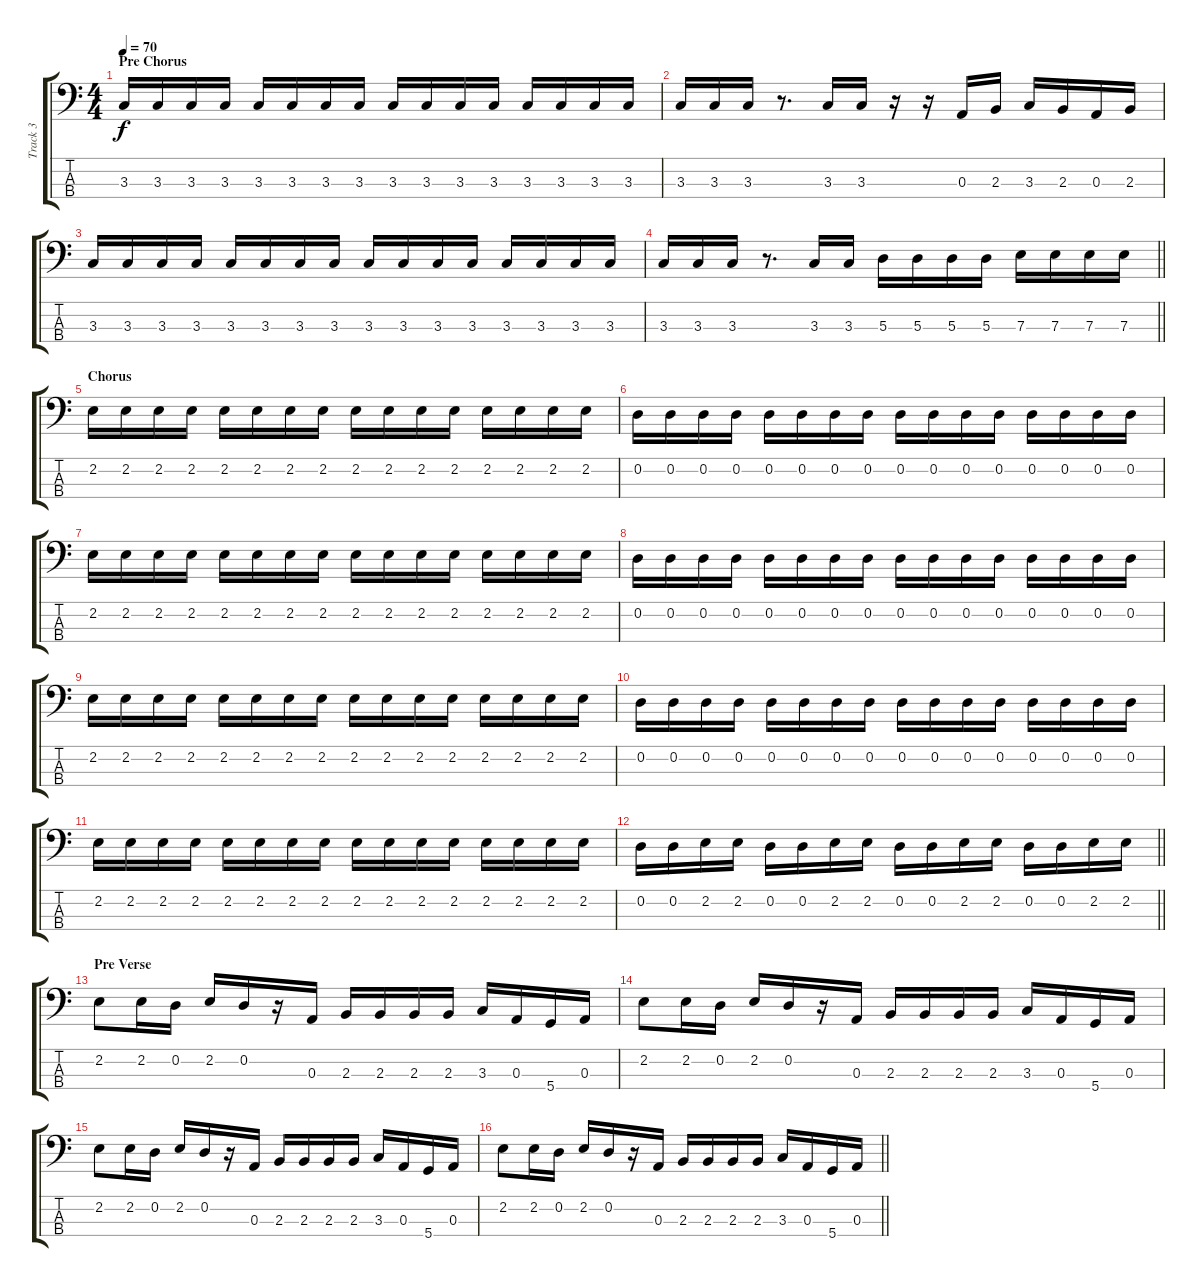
\track ("Track 3" "Track 3") {instrument electricbassfinger}
\staff {score tabs}
\tuning (G2 D2 A1 D1) {hide}
\ts (4 4)
\section ("" "Pre Chorus")
\tempo 70
\clef f4
\ks c
3.3.16{dy f} 3.3.16 3.3.16 3.3.16 3.3.16 3.3.16 3.3.16 3.3.16 3.3.16 3.3.16 3.3.16 3.3.16 3.3.16 3.3.16 3.3.16 3.3.16 |
3.3.16 3.3.16 3.3.16 r.8{d} 3.3.16 3.3.16 r.16 r.16 0.3.16 2.3.16 3.3.16 2.3.16 0.3.16 2.3.16 |
3.3.16 3.3.16 3.3.16 3.3.16 3.3.16 3.3.16 3.3.16 3.3.16 3.3.16 3.3.16 3.3.16 3.3.16 3.3.16 3.3.16 3.3.16 3.3.16 |
\barLineRight lightlight
3.3.16 3.3.16 3.3.16 r.8{d} 3.3.16 3.3.16 5.3.16 5.3.16 5.3.16 5.3.16 7.3.16 7.3.16 7.3.16 7.3.16 |
\section ("" "Chorus")
2.2.16 2.2.16 2.2.16 2.2.16 2.2.16 2.2.16 2.2.16 2.2.16 2.2.16 2.2.16 2.2.16 2.2.16 2.2.16 2.2.16 2.2.16 2.2.16 |
0.2.16 0.2.16 0.2.16 0.2.16 0.2.16 0.2.16 0.2.16 0.2.16 0.2.16 0.2.16 0.2.16 0.2.16 0.2.16 0.2.16 0.2.16 0.2.16 |
2.2.16 2.2.16 2.2.16 2.2.16 2.2.16 2.2.16 2.2.16 2.2.16 2.2.16 2.2.16 2.2.16 2.2.16 2.2.16 2.2.16 2.2.16 2.2.16 |
0.2.16 0.2.16 0.2.16 0.2.16 0.2.16 0.2.16 0.2.16 0.2.16 0.2.16 0.2.16 0.2.16 0.2.16 0.2.16 0.2.16 0.2.16 0.2.16 |
2.2.16 2.2.16 2.2.16 2.2.16 2.2.16 2.2.16 2.2.16 2.2.16 2.2.16 2.2.16 2.2.16 2.2.16 2.2.16 2.2.16 2.2.16 2.2.16 |
0.2.16 0.2.16 0.2.16 0.2.16 0.2.16 0.2.16 0.2.16 0.2.16 0.2.16 0.2.16 0.2.16 0.2.16 0.2.16 0.2.16 0.2.16 0.2.16 |
2.2.16 2.2.16 2.2.16 2.2.16 2.2.16 2.2.16 2.2.16 2.2.16 2.2.16 2.2.16 2.2.16 2.2.16 2.2.16 2.2.16 2.2.16 2.2.16 |
\barLineRight lightlight
0.2.16 0.2.16 2.2.16 2.2.16 0.2.16 0.2.16 2.2.16 2.2.16 0.2.16 0.2.16 2.2.16 2.2.16 0.2.16 0.2.16 2.2.16 2.2.16 |
\section ("" "Pre Verse")
2.2.8 2.2.16 0.2.16 2.2.16 0.2.16 r.16 0.3.16 2.3.16 2.3.16 2.3.16 2.3.16 3.3.16 0.3.16 5.4.16 0.3.16 |
2.2.8 2.2.16 0.2.16 2.2.16 0.2.16 r.16 0.3.16 2.3.16 2.3.16 2.3.16 2.3.16 3.3.16 0.3.16 5.4.16 0.3.16 |
2.2.8 2.2.16 0.2.16 2.2.16 0.2.16 r.16 0.3.16 2.3.16 2.3.16 2.3.16 2.3.16 3.3.16 0.3.16 5.4.16 0.3.16 |
\barLineRight lightlight
2.2.8 2.2.16 0.2.16 2.2.16 0.2.16 r.16 0.3.16 2.3.16 2.3.16 2.3.16 2.3.16 3.3.16 0.3.16 5.4.16 0.3.16
